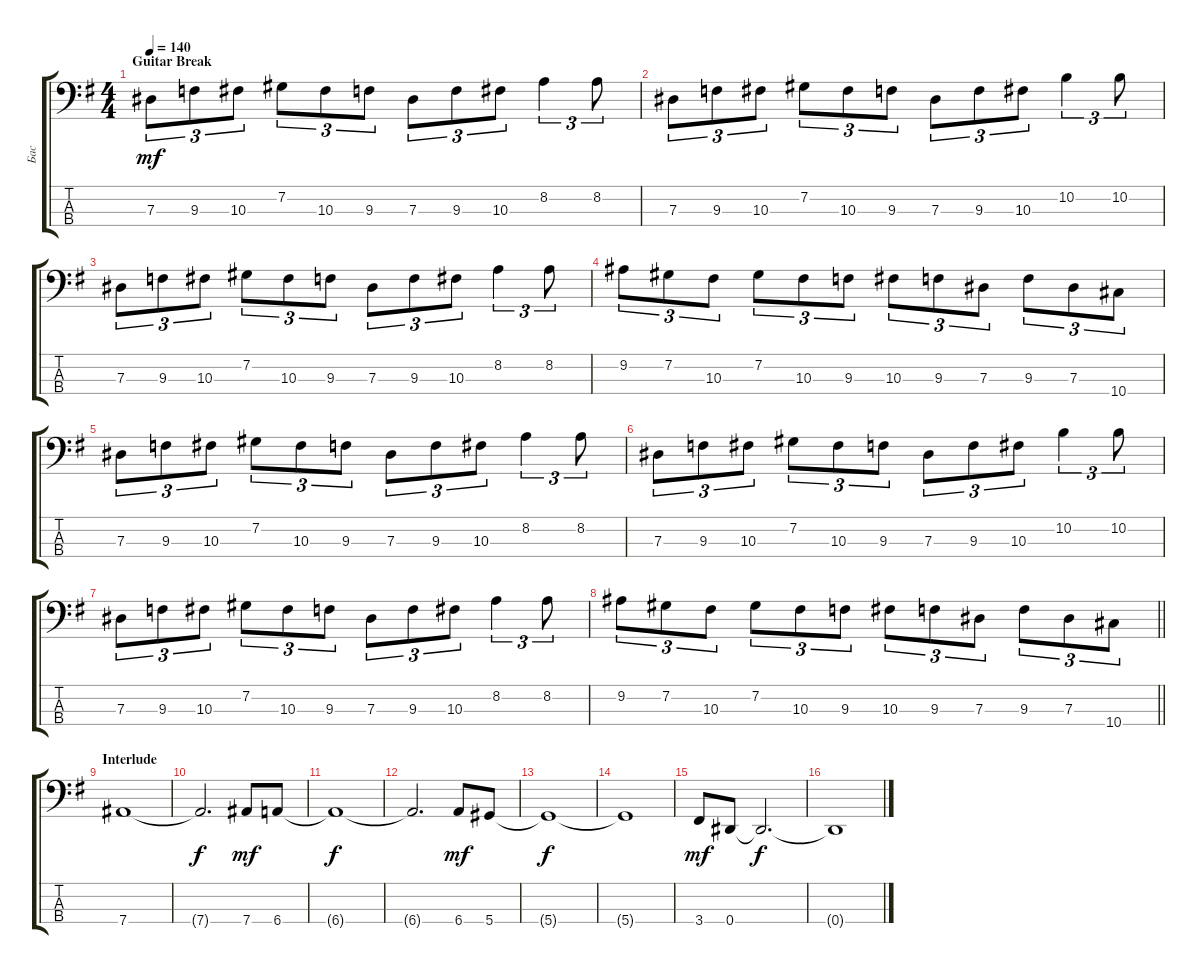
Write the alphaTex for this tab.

\track ("Бас" "Бас") {instrument electricbassfinger}
\staff {score tabs}
\tuning (Gb2 Db2 Ab1 Eb1) {hide}
\ts (4 4)
\section ("" "Guitar Break")
\tempo 140
\clef f4
\ks eminor
7.3.8{tu (3 2) dy mf} 9.3.8{tu (3 2)} 10.3.8{tu (3 2)} 7.2.8{tu (3 2)} 10.3.8{tu (3 2)} 9.3.8{tu (3 2)} 7.3.8{tu (3 2)} 9.3.8{tu (3 2)} 10.3.8{tu (3 2)} 8.2.4{tu (3 2)} 8.2.8{tu (3 2)} |
7.3.8{tu (3 2)} 9.3.8{tu (3 2)} 10.3.8{tu (3 2)} 7.2.8{tu (3 2)} 10.3.8{tu (3 2)} 9.3.8{tu (3 2)} 7.3.8{tu (3 2)} 9.3.8{tu (3 2)} 10.3.8{tu (3 2)} 10.2.4{tu (3 2)} 10.2.8{tu (3 2)} |
7.3.8{tu (3 2)} 9.3.8{tu (3 2)} 10.3.8{tu (3 2)} 7.2.8{tu (3 2)} 10.3.8{tu (3 2)} 9.3.8{tu (3 2)} 7.3.8{tu (3 2)} 9.3.8{tu (3 2)} 10.3.8{tu (3 2)} 8.2.4{tu (3 2)} 8.2.8{tu (3 2)} |
9.2.8{tu (3 2)} 7.2.8{tu (3 2)} 10.3.8{tu (3 2)} 7.2.8{tu (3 2)} 10.3.8{tu (3 2)} 9.3.8{tu (3 2)} 10.3.8{tu (3 2)} 9.3.8{tu (3 2)} 7.3.8{tu (3 2)} 9.3.8{tu (3 2)} 7.3.8{tu (3 2)} 10.4.8{tu (3 2)} |
7.3.8{tu (3 2)} 9.3.8{tu (3 2)} 10.3.8{tu (3 2)} 7.2.8{tu (3 2)} 10.3.8{tu (3 2)} 9.3.8{tu (3 2)} 7.3.8{tu (3 2)} 9.3.8{tu (3 2)} 10.3.8{tu (3 2)} 8.2.4{tu (3 2)} 8.2.8{tu (3 2)} |
7.3.8{tu (3 2)} 9.3.8{tu (3 2)} 10.3.8{tu (3 2)} 7.2.8{tu (3 2)} 10.3.8{tu (3 2)} 9.3.8{tu (3 2)} 7.3.8{tu (3 2)} 9.3.8{tu (3 2)} 10.3.8{tu (3 2)} 10.2.4{tu (3 2)} 10.2.8{tu (3 2)} |
7.3.8{tu (3 2)} 9.3.8{tu (3 2)} 10.3.8{tu (3 2)} 7.2.8{tu (3 2)} 10.3.8{tu (3 2)} 9.3.8{tu (3 2)} 7.3.8{tu (3 2)} 9.3.8{tu (3 2)} 10.3.8{tu (3 2)} 8.2.4{tu (3 2)} 8.2.8{tu (3 2)} |
\barLineRight lightlight
9.2.8{tu (3 2)} 7.2.8{tu (3 2)} 10.3.8{tu (3 2)} 7.2.8{tu (3 2)} 10.3.8{tu (3 2)} 9.3.8{tu (3 2)} 10.3.8{tu (3 2)} 9.3.8{tu (3 2)} 7.3.8{tu (3 2)} 9.3.8{tu (3 2)} 7.3.8{tu (3 2)} 10.4.8{tu (3 2)} |
\section ("" "Interlude")
7.4.1 |
7.4{t}.2{d dy f} 7.4.8{dy mf} 6.4.8 |
6.4{t}.1{dy f} |
6.4{t}.2{d} 6.4.8{dy mf} 5.4.8 |
5.4{t}.1{dy f} |
5.4{t}.1 |
3.4.8{dy mf} 0.4.8 0.4{t}.2{d dy f} |
0.4{t}.1
